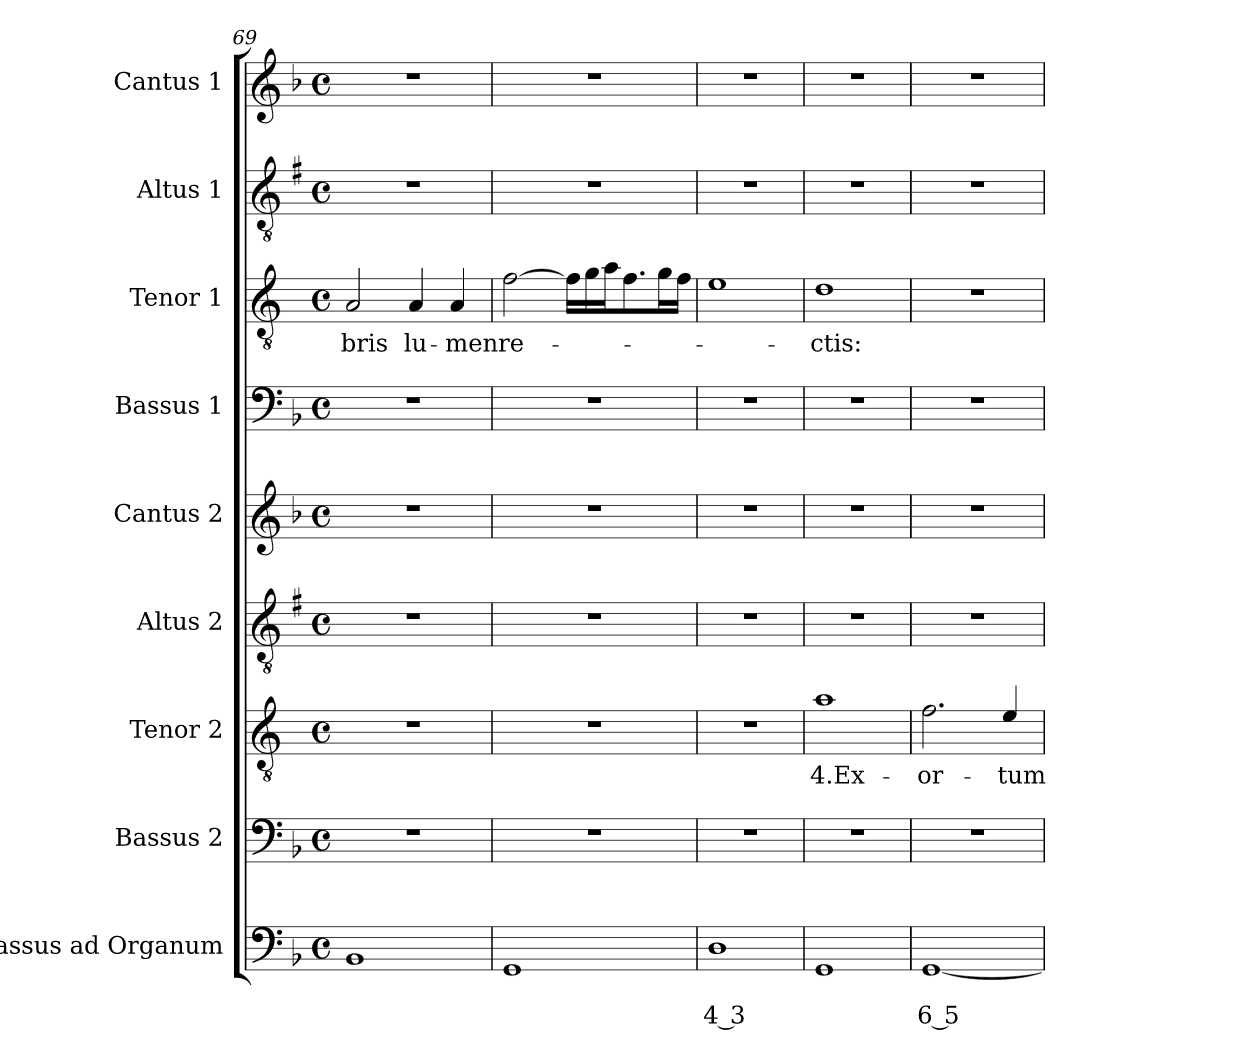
**kern	**text	**text	**kern	**kern	**text	**kern	**kern	**kern	**kern	**text	**kern	**kern
*part9	*part9	*part9	*part8	*part7	*part7	*part6	*part5	*part4	*part3	*part3	*part2	*part1
*staff9	*staff9	*staff9	*staff8	*staff7	*staff7	*staff6	*staff5	*staff4	*staff3	*staff3	*staff2	*staff1
*I"Bassus ad Organum	*	*	*I"Bassus 2	*I"Tenor 2	*	*I"Altus 2	*I"Cantus 2	*I"Bassus 1	*I"Tenor 1	*	*I"Altus 1	*I"Cantus 1
*I'Org	*	*	*I'B2	*I'T2	*	*I'A2	*I'C2	*I'B1	*I'T1	*	*I'A1	*I'C1
*clefF4	*	*	*clefF4	*clefGv2	*	*clefGv2	*clefG2	*clefF4	*clefGv2	*	*clefGv2	*clefG2
*	*	*	*	*ITrd4c7	*	*ITrd1c2	*	*	*ITrd4c7	*	*ITrd1c2	*
*k[b-]	*	*	*k[b-]	*k[b-]	*	*k[b-]	*k[b-]	*k[b-]	*k[b-]	*	*k[b-]	*k[b-]
*F:	*	*	*F:	*F:	*	*F:	*F:	*F:	*F:	*	*F:	*F:
*M4/4	*	*	*M4/4	*M4/4	*	*M4/4	*M4/4	*M4/4	*M4/4	*	*M4/4	*M4/4
*met(c)	*	*	*met(c)	*met(c)	*	*met(c)	*met(c)	*met(c)	*met(c)	*	*met(c)	*met(c)
=69	=69	=69	=69	=69	=69	=69	=69	=69	=69	=69	=69	=69
!	!	!	!	!	!	!	!	!	!	!LO:LY:b	!	!
1BB-	.	.	1r	1r	.	1r	1r	1r	2D/	-bris	1r	1r
!	!	!	!	!	!	!	!	!	!	!LO:LY:b	!	!
.	.	.	.	.	.	.	.	.	4D/	lu-	.	.
!	!	!	!	!	!	!	!	!	!	!LO:LY:b	!	!
.	.	.	.	.	.	.	.	.	4D/	-men	.	.
=70	=70	=70	=70	=70	=70	=70	=70	=70	=70	=70	=70	=70
!	!	!	!	!	!	!	!	!	!	!LO:LY:b	!	!
1GG	.	.	1r	1r	.	1r	1r	1r	[2B-\	re-	1r	1r
.	.	.	.	.	.	.	.	.	16B-\LL]	.	.	.
.	.	.	.	.	.	.	.	.	16c\	.	.	.
.	.	.	.	.	.	.	.	.	16d\J	.	.	.
.	.	.	.	.	.	.	.	.	8.B-\	.	.	.
.	.	.	.	.	.	.	.	.	16c\L	.	.	.
.	.	.	.	.	.	.	.	.	16B-\JJ	.	.	.
!!LO:LB:g=z
=71	=71	=71	=71	=71	=71	=71	=71	=71	=71	=71	=71	=71
!	!	!LO:LY:b	!	!	!	!	!	!	!	!	!	!
1D	.	4 3	1r	1r	.	1r	1r	1r	1A	.	1r	1r
=72	=72	=72	=72	=72	=72	=72	=72	=72	=72	=72	=72	=72
!	!	!	!	!	!LO:LY:b	!	!	!	!	!LO:LY:b	!	!
1GG	.	.	1r	1d	4.Ex-	1r	1r	1r	1G	-ctis:	1r	1r
=73	=73	=73	=73	=73	=73	=73	=73	=73	=73	=73	=73	=73
!	!	!LO:LY:b	!	!	!LO:LY:b	!	!	!	!	!	!	!
[1GG	.	6 5	1r	2.B-\	-or-	1r	1r	1r	1r	.	1r	1r
!	!	!	!	!	!LO:LY:b	!	!	!	!	!	!	!
.	.	.	.	4A/	-tum	.	.	.	.	.	.	.
=	=	=	=	=	=	=	=	=	=	=	=	=
*-	*-	*-	*-	*-	*-	*-	*-	*-	*-	*-	*-	*-
